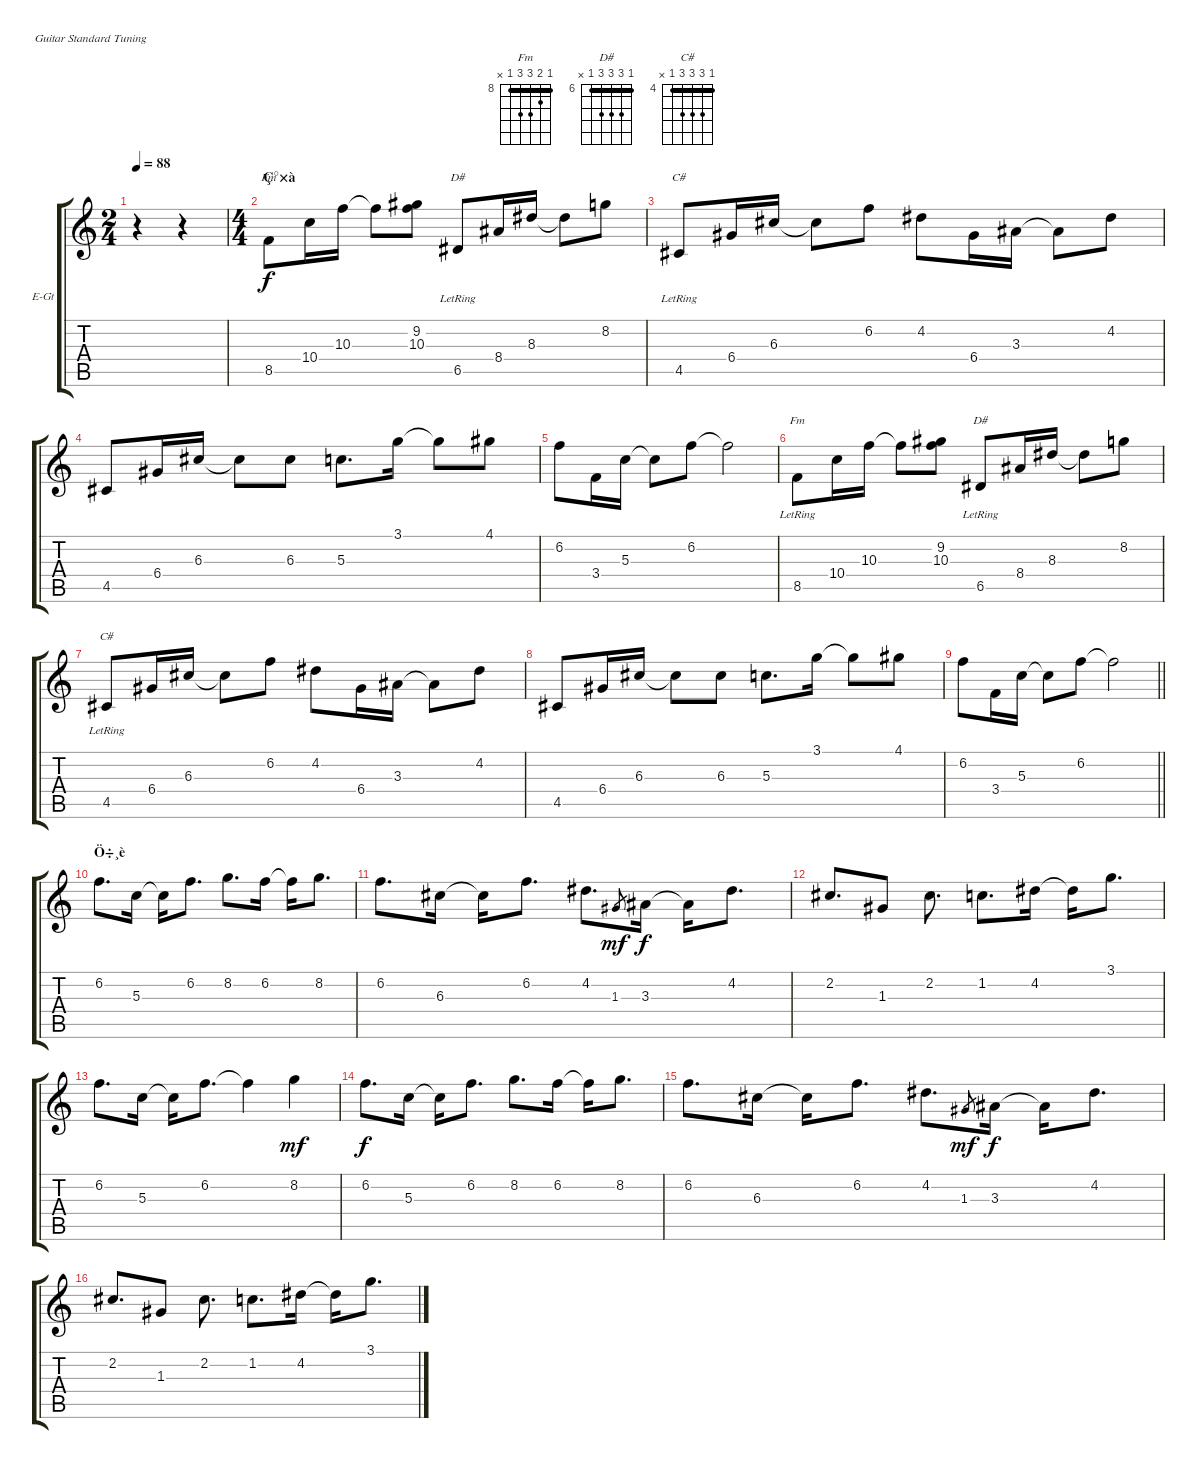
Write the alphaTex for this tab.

\bracketExtendMode groupsimilarinstruments
\firstSystemTrackNameOrientation horizontal
\otherSystemsTrackNameOrientation horizontal
\track ("½Ú×à" "E-Gt") {instrument electricguitarmuted}
\staff {score tabs}
\tuning (E4 B3 G3 D3 A2 E2)
\chord ("Fm" 8 9 10 10 8 x) {firstfret 8 barre 8}
\chord ("D#" 6 8 8 8 6 x) {firstfret 6 barre 6}
\chord ("C#" 4 6 6 6 4 x) {firstfret 4 barre 4}
\ts (2 4)
\tempo 88
\clef g2
\ks c
r.4{dy f instrument electricguitarmuted} r.4 |
\ts (4 4)
\section ("" "Ç°×à")
8.5.8{ch "Fm"} 10.4.16 10.3.16 10.3{t}.8 (9.2 10.3).8 6.5{lr}.8{ch "D#"} 8.4.16 8.3.16 8.3{t}.8 8.2.8 |
4.5{lr}.8{ch "C#"} 6.4.16 6.3.16 6.3{t}.8 6.2.8 4.2.8 6.4.16 3.3.16 3.3{t}.8 4.2.8 |
4.5.8 6.4.16 6.3.16 6.3{t}.8 6.3.8 5.3.8{d} 3.1.16 3.1{t}.8 4.1.8 |
6.2.8 3.4.16 5.3.16 5.3{t}.8 6.2.8 6.2{t}.2 |
8.5{lr}.8{ch "Fm"} 10.4.16 10.3.16 10.3{t}.8 (9.2 10.3).8 6.5{lr}.8{ch "D#"} 8.4.16 8.3.16 8.3{t}.8 8.2.8 |
4.5{lr}.8{ch "C#"} 6.4.16 6.3.16 6.3{t}.8 6.2.8 4.2.8 6.4.16 3.3.16 3.3{t}.8 4.2.8 |
4.5.8 6.4.16 6.3.16 6.3{t}.8 6.3.8 5.3.8{d} 3.1.16 3.1{t}.8 4.1.8 |
\barLineRight lightlight
6.2.8 3.4.16 5.3.16 5.3{t}.8 6.2.8 6.2{t}.2 |
\section ("" "Ö÷¸è")
6.2.8{d} 5.3.16 5.3{t}.16 6.2.8{d} 8.2.8{d} 6.2.16 6.2{t}.16 8.2.8{d} |
6.2.8{d} 6.3.16 6.3{t}.16 6.2.8{d} 4.2.8{d} 1.3.8{gr dy mf} 3.3.16{dy f} 3.3{t}.16 4.2.8{d} |
2.2.8{d} 1.3.8 2.2.8{d} 1.2.8{d} 4.2.16 4.2{t}.16 3.1.8{d} |
6.2.8{d} 5.3.16 5.3{t}.16 6.2.8{d} 6.2{t}.4 8.2.4{dy mf} |
6.2.8{d dy f} 5.3.16 5.3{t}.16 6.2.8{d} 8.2.8{d} 6.2.16 6.2{t}.16 8.2.8{d} |
6.2.8{d} 6.3.16 6.3{t}.16 6.2.8{d} 4.2.8{d} 1.3.8{gr dy mf} 3.3.16{dy f} 3.3{t}.16 4.2.8{d} |
2.2.8{d} 1.3.8 2.2.8{d} 1.2.8{d} 4.2.16 4.2{t}.16 3.1.8{d}
